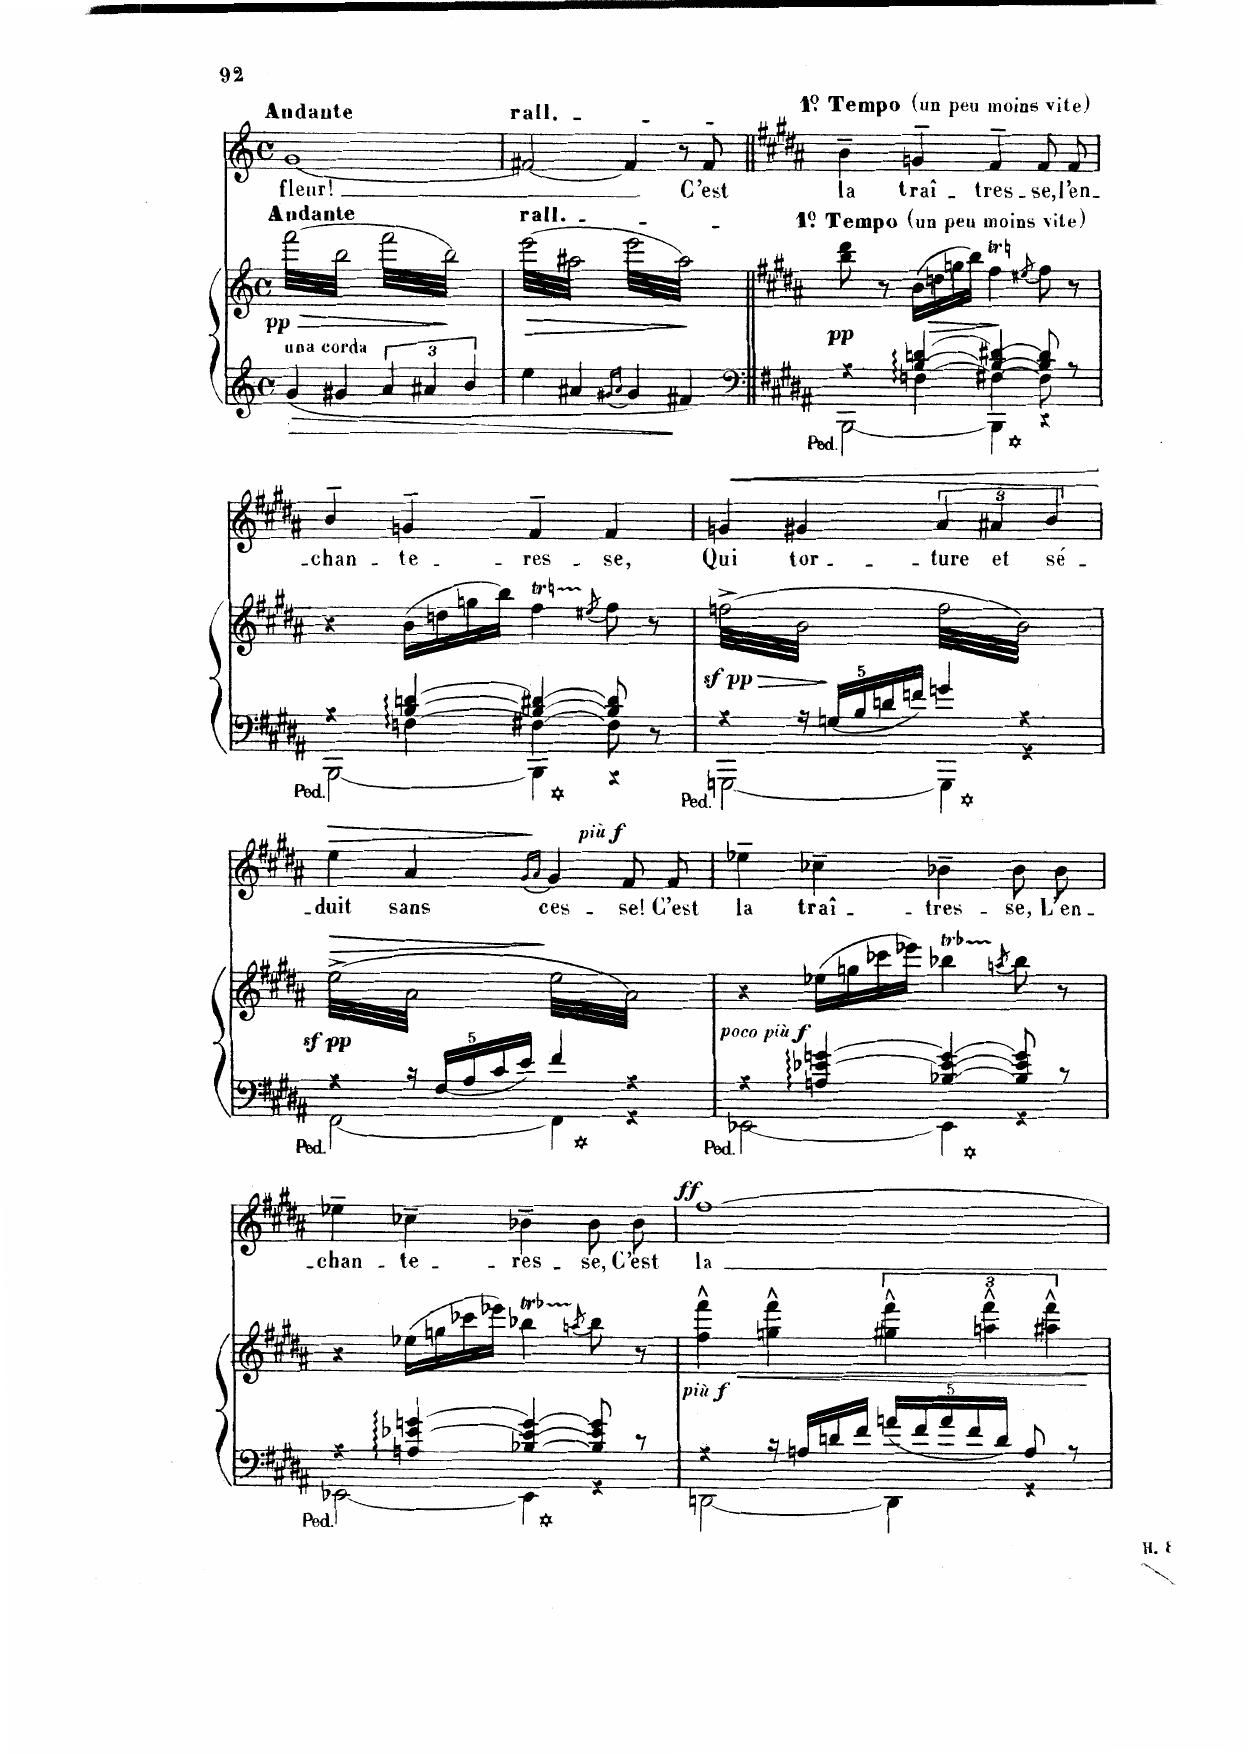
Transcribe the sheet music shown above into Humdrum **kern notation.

**kern	**kern	**dynam	**kern	**text	**dynam
*part2	*part2	*part2	*part1	*part1	*part1
*staff3	*staff2	*staff2/3	*staff1	*staff1	*staff1
*I"Piano	*	*	*I"Chant	*	*
*I'Pno	*	*	*	*	*
*clefG2	*clefG2	*	*clefG2	*	*
*k[]	*k[]	*	*k[]	*	*
*M4/4	*M4/4	*	*M4/4	*	*
*met(c)	*met(c)	*	*met(c)	*	*
=47	=47	=47	=47	=47	=47
!	!	!	!LO:TX:a:B:t=Andante	!	!
!	!LO:TX:a:B:t=Andante	!	!	!	!
!LO:TX:a:t=una corda	!	!	!	!	!
!	!	!LO:HP:b	!	!	!
!	!	!LO:DY:n=1:b	!	!	!
*	*tremolo	*	*	*	*
4g/	(64fff\LLLL	> pp	(1g	fleur!	.
.	64bb\	.	.	.	.
.	64fff\	.	.	.	.
.	64bb\	.	.	.	.
.	64fff\	.	.	.	.
.	64bb\	.	.	.	.
.	64fff\	.	.	.	.
.	64bb\	.	.	.	.
.	64fff\	.	.	.	.
.	64bb\	.	.	.	.
.	64fff\	.	.	.	.
.	64bb\	.	.	.	.
.	64fff\	.	.	.	.
.	64bb\	.	.	.	.
.	64fff\	.	.	.	.
.	64bb\	.	.	.	.
4g#X/	64fff\	.	.	.	.
.	64bb\	.	.	.	.
.	64fff\	.	.	.	.
.	64bb\	.	.	.	.
.	64fff\	.	.	.	.
.	64bb\	.	.	.	.
.	64fff\	.	.	.	.
.	64bb\	.	.	.	.
.	64fff\	.	.	.	.
.	64bb\	.	.	.	.
.	64fff\	.	.	.	.
.	64bb\	.	.	.	.
.	64fff\	.	.	.	.
.	64bb\	.	.	.	.
.	64fff\	.	.	.	.
.	64bb\JJJJ	.	.	.	.
6a/	64fff\LLLL	.	.	.	.
.	64bb\)	.	.	.	.
.	64fff\	.	.	.	.
.	64bb\)	.	.	.	.
.	64fff\	.	.	.	.
.	64bb\)	.	.	.	.
.	64fff\	.	.	.	.
.	64bb\)	.	.	.	.
.	64fff\	.	.	.	.
.	64bb\)	.	.	.	.
.	64fff\	.	.	.	.
6a#X/	.	.	.	.	.
.	64bb\)	.	.	.	.
.	64fff\	.	.	.	.
.	64bb\)	.	.	.	.
.	64fff\	.	.	.	.
.	64bb\)	.	.	.	.
.	64fff\	.	.	.	.
.	64bb\)	.	.	.	.
.	64fff\	.	.	.	.
.	64bb\)	.	.	.	.
.	64fff\	.	.	.	.
.	64bb\)	.	.	.	.
6b/	.	.	.	.	.
.	64fff\	.	.	.	.
.	64bb\)	.	.	.	.
.	64fff\	.	.	.	.
.	64bb\)	.	.	.	.
.	64fff\	.	.	.	.
.	64bb\)	.	.	.	.
.	64fff\	.	.	.	.
.	64bb\)	.	.	.	.
.	64fff\	.	.	.	.
.	64bb\)JJJJ	.	.	.	.
.	.	]	.	.	.
=48	=48	=48	=48	=48	=48
!	!	!	!LO:TX:a:t=rall.	!	!
!	!LO:TX:a:t=rall.	!	!	!	!
!	!	!LO:HP:b	!	!	!
4ee\	(64eee\LLLL	>	[2f#X/)	.	.
.	64aa#X\	.	.	.	.
.	64eee\	.	.	.	.
.	64aa#X\	.	.	.	.
.	64eee\	.	.	.	.
.	64aa#X\	.	.	.	.
.	64eee\	.	.	.	.
.	64aa#X\	.	.	.	.
.	64eee\	.	.	.	.
.	64aa#X\	.	.	.	.
.	64eee\	.	.	.	.
.	64aa#X\	.	.	.	.
.	64eee\	.	.	.	.
.	64aa#X\	.	.	.	.
.	64eee\	.	.	.	.
.	64aa#X\	.	.	.	.
4a#X/	64eee\	.	.	.	.
.	64aa#X\	.	.	.	.
.	64eee\	.	.	.	.
.	64aa#X\	.	.	.	.
.	64eee\	.	.	.	.
.	64aa#X\	.	.	.	.
.	64eee\	.	.	.	.
.	64aa#X\	.	.	.	.
.	64eee\	.	.	.	.
.	64aa#X\	.	.	.	.
.	64eee\	.	.	.	.
.	64aa#X\	.	.	.	.
.	64eee\	.	.	.	.
.	64aa#X\	.	.	.	.
.	64eee\	.	.	.	.
.	64aa#X\JJJJ	.	.	.	.
16qg#X/LL	.	.	.	.	.
16qa#/JJ	.	.	.	.	.
4g#/	64eee\LLLL	.	4f#/]	.	.
.	64aa#\)	.	.	.	.
.	64eee\	.	.	.	.
.	64aa#\)	.	.	.	.
.	64eee\	.	.	.	.
.	64aa#\)	.	.	.	.
.	64eee\	.	.	.	.
.	64aa#\)	.	.	.	.
.	64eee\	.	.	.	.
.	64aa#\)	.	.	.	.
.	64eee\	.	.	.	.
.	64aa#\)	.	.	.	.
.	64eee\	.	.	.	.
.	64aa#\)	.	.	.	.
.	64eee\	.	.	.	.
.	64aa#\)	.	.	.	.
4f#X/	64eee\	.	8r	.	.
.	64aa#\)	.	.	.	.
.	64eee\	.	.	.	.
.	64aa#\)	.	.	.	.
.	64eee\	.	.	.	.
.	64aa#\)	.	.	.	.
.	64eee\	.	.	.	.
.	64aa#\)	.	.	.	.
.	64eee\	.	8f#/	C'est	.
.	64aa#\)	.	.	.	.
.	64eee\	.	.	.	.
.	64aa#\)	.	.	.	.
.	64eee\	.	.	.	.
.	64aa#\)	.	.	.	.
.	64eee\	.	.	.	.
.	64aa#\)JJJJ	.	.	.	.
*	*Xtremolo	*	*	*	*
.	.	]	.	.	.
=49||	=49||	=49||	=49||	=49||	=49||
*clefF4	*	*	*	*	*
*k[f#c#g#d#a#]	*k[f#c#g#d#a#]	*	*k[f#c#g#d#a#]	*	*
*^	*	*	*	*	*
*	*^	*	*	*	*	*
!	!	!	!	!	!LO:TX:a:B:t=1º Tempo  (un peu moins vite)	!	!
!	!	!	!LO:TX:a:B:t=1º Tempo  (un peu moins vite)	!	!	!	!
!	!	!	!	!LO:DY:b	!	!	!
4r	4ryy	[2BBB\	8bb\ 8ddd#\	pp	4b~\	la	.
.	.	.	.	.	.	.	.
.	.	.	.	.	.	.	.
.	.	.	.	.	.	.	.
.	.	.	.	.	.	.	.
.	.	.	.	.	.	.	.
.	.	.	.	.	.	.	.
.	.	.	.	.	.	.	.
.	.	.	8r	.	.	.	.
.	.	.	.	.	.	.	.
.	.	.	.	.	.	.	.
.	.	.	.	.	.	.	.
.	.	.	.	.	.	.	.
.	.	.	.	.	.	.	.
.	.	.	.	.	.	.	.
.	.	.	.	.	.	.	.
[4B/ 4dn/	4Fn\	.	(16b\LL	.	4gn~>/	traî-	.
!	!	!	!	!LO:HP:b	!	!	!
.	.	.	16ddn\	>	.	.	.
.	.	.	16ggn\	.	.	.	.
.	.	.	16bb\JJ)	.	.	.	.
4B/_ [4d#X/	[>4F#X\	4BBB\]	4ff#T\	]	4f#~>/	-tres-	.
.	.	.	(8qee#X/	.	.	.	.
8B/] 8d#/]	8F#\]	4r	8ff#\)	.	8f#/	-se,	.
8r	8ryy	.	8r	.	8f#/	l'en	.
=50	=50	=50	=50	=50	=50	=50	=50
4r	4ryy	[2BBB\	4r	.	4b~>/	- chan-	.
[4B/ 4dn/	4Fn\	.	(16b\LL	.	4gn~>/	-te-	.
.	.	.	16ddn\	.	.	.	.
.	.	.	16ggn\	.	.	.	.
.	.	.	16bb\JJ)	.	.	.	.
4B/_ [4d#X/	[>4F#X\	4BBB\]	4ff#T\	.	4f#~>/	-res-	.
.	.	.	(8qee#X/	.	.	.	.
8B/] 8d#/]	8F#\]	4r	8ff#\)	.	4f#/	-se,	.
8r	8ryy	.	8r	.	.	.	.
*	*v	*v	*	*	*	*	*
=51	=51	=51	=51	=51	=51	=51
!	!	!	!LO:HP:b	!	!	!LO:HP:b
!	!	!	!LO:DY:n=1:b	!	!	!
*	*	*tremolo	*	*	*	*
4r	[2GGGn\	(64ffnz<^\LLLL	> pp	4gn/	Qui	<
.	.	64b\	.	.	.	.
.	.	64ffnz<^\	.	.	.	.
.	.	64b\	.	.	.	.
.	.	64ffnz<^\	.	.	.	.
.	.	64b\	.	.	.	.
.	.	64ffnz<^\	.	.	.	.
.	.	64b\	.	.	.	.
.	.	64ffnz<^\	.	.	.	.
.	.	64b\	.	.	.	.
.	.	64ffnz<^\	.	.	.	.
.	.	64b\	.	.	.	.
.	.	64ffnz<^\	.	.	.	.
.	.	64b\	.	.	.	.
.	.	64ffnz<^\	.	.	.	.
.	.	64b\	.	.	.	.
20r	.	64ffnz<^\	.	4g#X/	tor-	.
.	.	64b\	.	.	.	.
.	.	64ffnz<^\	.	.	.	.
.	.	64b\	.	.	.	.
20Gn/LL	.	.	.	.	.	.
.	.	64ffnz<^\	.	.	.	.
.	.	64b\	.	.	.	.
.	.	64ffnz<^\	.	.	.	.
20B/	.	.	.	.	.	.
.	.	64b\	.	.	.	.
.	.	64ffnz<^\	.	.	.	.
.	.	64b\	.	.	.	.
20dn/	.	.	.	.	.	.
.	.	64ffnz<^\	.	.	.	.
.	.	64b\	.	.	.	.
.	.	64ffnz<^\	.	.	.	.
20fn/JJ	.	.	.	.	.	.
.	.	64b\	.	.	.	.
.	.	64ffnz<^\	.	.	.	.
.	.	64b\JJJJ	.	.	.	.
4gn/	4GGG\]	64ff\LLLL	]	6a#/	-ture	.
.	.	64b\)	.	.	.	.
.	.	64ff\	.	.	.	.
.	.	64b\)	.	.	.	.
.	.	64ff\	.	.	.	.
.	.	64b\)	.	.	.	.
.	.	64ff\	.	.	.	.
.	.	64b\)	.	.	.	.
.	.	64ff\	.	.	.	.
.	.	64b\)	.	.	.	.
.	.	64ff\	.	.	.	.
.	.	.	.	6a#X/	et	.
.	.	64b\)	.	.	.	.
.	.	64ff\	.	.	.	.
.	.	64b\)	.	.	.	.
.	.	64ff\	.	.	.	.
.	.	64b\)	.	.	.	.
4r	4r	64ff\	.	.	.	.
.	.	64b\)	.	.	.	.
.	.	64ff\	.	.	.	.
.	.	64b\)	.	.	.	.
.	.	64ff\	.	.	.	.
.	.	64b\)	.	.	.	.
.	.	.	.	6b/	sé-	.
.	.	64ff\	.	.	.	.
.	.	64b\)	.	.	.	.
.	.	64ff\	.	.	.	.
.	.	64b\)	.	.	.	.
.	.	64ff\	.	.	.	.
.	.	64b\)	.	.	.	.
.	.	64ff\	.	.	.	.
.	.	64b\)	.	.	.	.
.	.	64ff\	.	.	.	.
.	.	64b\)JJJJ	.	.	.	.
*v	*v	*	*	*	*	*
.	.	.	.	.	[
=52	=52	=52	=52	=52	=52
*^	*	*	*	*	*
!	!	!	!LO:HP:b	!	!	!LO:HP:b
!	!	!	!LO:DY:n=1:b	!	!	!
4r	[2FF#\	(64eez<^\LLLL	> pp	4ee\	-- duit	>
.	.	64a#\	.	.	.	.
.	.	64eez<^\	.	.	.	.
.	.	64a#\	.	.	.	.
.	.	64eez<^\	.	.	.	.
.	.	64a#\	.	.	.	.
.	.	64eez<^\	.	.	.	.
.	.	64a#\	.	.	.	.
.	.	64eez<^\	.	.	.	.
.	.	64a#\	.	.	.	.
.	.	64eez<^\	.	.	.	.
.	.	64a#\	.	.	.	.
.	.	64eez<^\	.	.	.	.
.	.	64a#\	.	.	.	.
.	.	64eez<^\	.	.	.	.
.	.	64a#\	.	.	.	.
20r	.	64eez<^\	.	4a#/	sans	.
.	.	64a#\	.	.	.	.
.	.	64eez<^\	.	.	.	.
.	.	64a#\	.	.	.	.
20F#/LL	.	.	.	.	.	.
.	.	64eez<^\	.	.	.	.
.	.	64a#\	.	.	.	.
.	.	64eez<^\	.	.	.	.
20A#/	.	.	.	.	.	.
.	.	64a#\	.	.	.	.
.	.	64eez<^\	.	.	.	.
.	.	64a#\	.	.	.	.
20c#/	.	.	.	.	.	.
.	.	64eez<^\	.	.	.	.
.	.	64a#\	.	.	.	.
.	.	64eez<^\	.	.	.	.
20e/JJ	.	.	.	.	.	.
.	.	64a#\	.	.	.	.
.	.	64eez<^\	.	.	.	.
.	.	64a#\JJJJ	.	.	.	.
.	.	.	.	(16qg#/LL	.	.
.	.	.	.	16qa#/JJ	.	.
4f#/	4FF#\]	64ee\LLLL	]	4g#/)	ces-	]
.	.	64a#\)	.	.	.	.
.	.	64ee\	.	.	.	.
.	.	64a#\)	.	.	.	.
.	.	64ee\	.	.	.	.
.	.	64a#\)	.	.	.	.
.	.	64ee\	.	.	.	.
.	.	64a#\)	.	.	.	.
.	.	64ee\	.	.	.	.
.	.	64a#\)	.	.	.	.
.	.	64ee\	.	.	.	.
.	.	64a#\)	.	.	.	.
.	.	64ee\	.	.	.	.
.	.	64a#\)	.	.	.	.
.	.	64ee\	.	.	.	.
.	.	64a#\)	.	.	.	.
!	!	!	!	!	!	!LO:DY:a
!	!	!	!	!	!	!LO:DY:n=1:a
4r	4r	64ee\	.	8f#/	-se!	other-dynamics f
.	.	64a#\)	.	.	.	.
.	.	64ee\	.	.	.	.
.	.	64a#\)	.	.	.	.
.	.	64ee\	.	.	.	.
.	.	64a#\)	.	.	.	.
.	.	64ee\	.	.	.	.
.	.	64a#\)	.	.	.	.
.	.	64ee\	.	8f#/	C'est	.
.	.	64a#\)	.	.	.	.
.	.	64ee\	.	.	.	.
.	.	64a#\)	.	.	.	.
.	.	64ee\	.	.	.	.
.	.	64a#\)	.	.	.	.
.	.	64ee\	.	.	.	.
.	.	64a#\)JJJJ	.	.	.	.
*	*	*Xtremolo	*	*	*	*
=53	=53	=53	=53	=53	=53	=53
*	*^	*	*	*	*	*
!	!	!	!	!LO:DY:b	!	!	!
!	!	!	!	!LO:DY:n=1:b	!	!	!
4r	[2EE-X\	4ryy	4r	other-dynamics f	4ee-X~\	la	.
.	.	.	.	.	.	.	.
.	.	.	.	.	.	.	.
.	.	.	.	.	.	.	.
.	.	.	.	.	.	.	.
.	.	.	.	.	.	.	.
.	.	.	.	.	.	.	.
.	.	.	.	.	.	.	.
.	.	.	.	.	.	.	.
.	.	.	.	.	.	.	.
.	.	.	.	.	.	.	.
.	.	.	.	.	.	.	.
.	.	.	.	.	.	.	.
.	.	.	.	.	.	.	.
.	.	.	.	.	.	.	.
.	.	.	.	.	.	.	.
4An/ [4e-X/ [4gn/	.	2.ryy	(16ee-X\LL	.	4cc-X~\	traî-	.
.	.	.	16ggn\	.	.	.	.
.	.	.	16ccc-X\	.	.	.	.
.	.	.	16eee-X\JJ)	.	.	.	.
[4B-X/ 4e-/_ 4g/_	4EE-\]	.	4bb-XT\	.	4b-X~\	-tres-	.
.	.	.	(8qaan/	.	.	.	.
8B-/] 8e-/] 8g/]	4r	.	8bb-\)	.	8b-\	-se,	.
8r	.	.	8r	.	8b-\	L'en-	.
=54	=54	=54	=54	=54	=54	=54	=54
4r	[2EE-X\	4ryy	4r	.	4ee-X~\	-- chan-	.
4An/ [4e-X/ [4gn/	.	2.ryy	(16ee-X\LL	.	4cc-X~\	-te-	.
!	!	!	!	!LO:HP:b	!	!	!
.	.	.	16ggn\	>	.	.	.
.	.	.	16ccc-X\	.	.	.	.
.	.	.	16eee-X\JJ)	.	.	.	.
[4B-X/ 4e-/_ 4g/_	4EE-\]	.	4bb-XT\	]	4b-X~\	-res-	.
.	.	.	(8qaan/	.	.	.	.
8B-/] 8e-/] 8g/]	4r	.	8bb-\)	.	8b-\	-se,	.
8r	.	.	8r	.	8b-\	C'est	.
=55	=55	=55	=55	=55	=55	=55	=55
!	!	!	!	!LO:HP:b	!	!	!
!	!	!	!	!LO:DY:n=1:b	!	!	!
!	!	!	!	!LO:DY:n=2:b	!	!	!LO:DY:a
4r	[2DDn\	4ryy	4ff#\^^ 4fff#\^^	< other-dynamics f	1ff#	la	ff
16r	.	2.ryy	4ggn\^^ 4fff#\^^	.	.	.	.
16An/LL	.	.	.	.	.	.	.
16dn/	.	.	.	.	.	.	.
16f#/JJ	.	.	.	.	.	.	.
20an/LL	4DD\]	.	6gg#X\^^ 6fff#\^^	.	.	.	.
20f#/	.	.	.	.	.	.	.
20a/	.	.	.	.	.	.	.
20f#/	.	.	.	.	.	.	.
.	.	.	6aan\^^ 6fff#\^^	.	.	.	.
20d/JJ	.	.	.	.	.	.	.
8A/	4r	.	.	.	.	.	.
.	.	.	6aa#X\^^ 6fff#\^^	.	.	.	.
8r	.	.	.	.	.	.	.
*v	*v	*v	*	*	*	*	*
.	.	[	.	.	.
=	=	=	=	=	=
*-	*-	*-	*-	*-	*-
